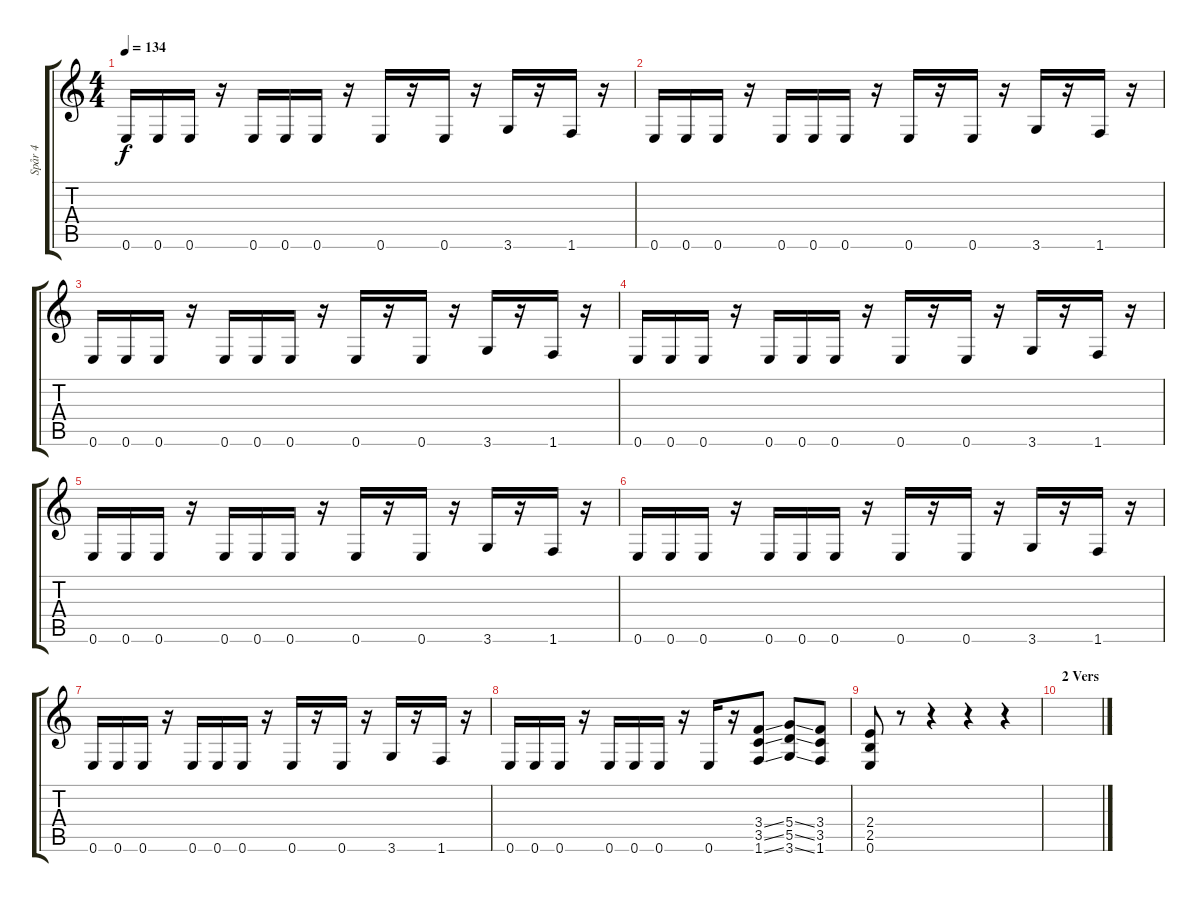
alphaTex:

\track ("Spår 4" "Spår 4") {instrument distortionguitar}
\staff {score tabs}
\tuning (E4 B3 G3 D3 A2 E2) {hide}
\ts (4 4)
\tempo 134
\clef g2
\ks c
0.6.16{dy f} 0.6.16 0.6.16 r.16 0.6.16 0.6.16 0.6.16 r.16 0.6.16 r.16 0.6.16 r.16 3.6.16 r.16 1.6.16 r.16 |
0.6.16 0.6.16 0.6.16 r.16 0.6.16 0.6.16 0.6.16 r.16 0.6.16 r.16 0.6.16 r.16 3.6.16 r.16 1.6.16 r.16 |
0.6.16 0.6.16 0.6.16 r.16 0.6.16 0.6.16 0.6.16 r.16 0.6.16 r.16 0.6.16 r.16 3.6.16 r.16 1.6.16 r.16 |
0.6.16 0.6.16 0.6.16 r.16 0.6.16 0.6.16 0.6.16 r.16 0.6.16 r.16 0.6.16 r.16 3.6.16 r.16 1.6.16 r.16 |
0.6.16 0.6.16 0.6.16 r.16 0.6.16 0.6.16 0.6.16 r.16 0.6.16 r.16 0.6.16 r.16 3.6.16 r.16 1.6.16 r.16 |
0.6.16 0.6.16 0.6.16 r.16 0.6.16 0.6.16 0.6.16 r.16 0.6.16 r.16 0.6.16 r.16 3.6.16 r.16 1.6.16 r.16 |
0.6.16 0.6.16 0.6.16 r.16 0.6.16 0.6.16 0.6.16 r.16 0.6.16 r.16 0.6.16 r.16 3.6.16 r.16 1.6.16 r.16 |
0.6.16 0.6.16 0.6.16 r.16 0.6.16 0.6.16 0.6.16 r.16 0.6.16 r.16 (3.4{ss} 3.5{ss} 1.6{ss}).8 (5.4{ss} 5.5{ss} 3.6{ss}).8 (3.4 3.5 1.6).8 |
(2.4 2.5 0.6).8 r.8 r.4 r.4 r.4 |
\section ("" "2 Vers")
